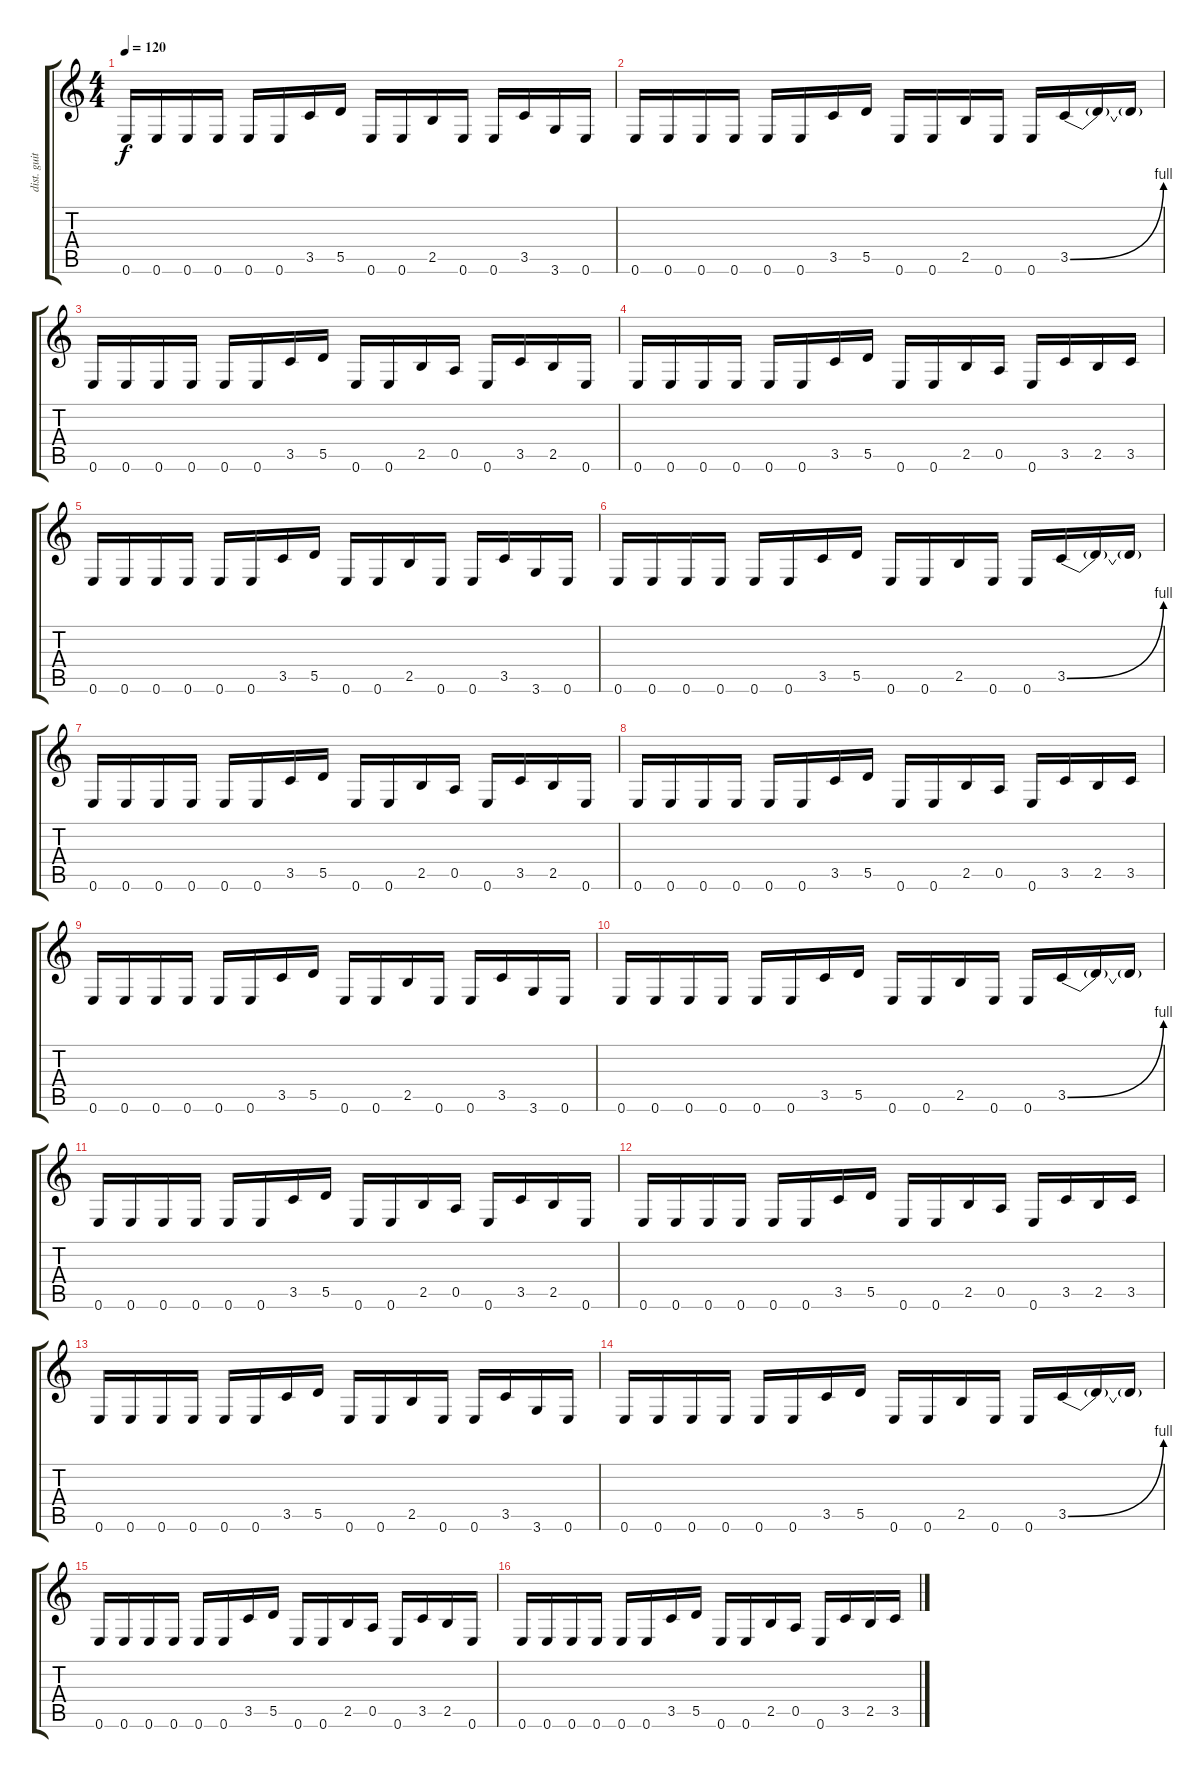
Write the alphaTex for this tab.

\track ("dist. guitar" "dist. guit") {instrument distortionguitar}
\staff {score tabs}
\tuning (E4 B3 G3 D3 A2 E2) {hide}
\ts (4 4)
\tempo 120
\clef g2
\ks c
0.6.16{dy f} 0.6.16 0.6.16 0.6.16 0.6.16 0.6.16 3.5.16 5.5.16 0.6.16 0.6.16 2.5.16 0.6.16 0.6.16 3.5.16 3.6.16 0.6.16 |
0.6.16 0.6.16 0.6.16 0.6.16 0.6.16 0.6.16 3.5.16 5.5.16 0.6.16 0.6.16 2.5.16 0.6.16 0.6.16 3.5{be (bend 0 0 60 4)}.16 3.5{t}.16 3.5{t}.16 |
0.6.16 0.6.16 0.6.16 0.6.16 0.6.16 0.6.16 3.5.16 5.5.16 0.6.16 0.6.16 2.5.16 0.5.16 0.6.16 3.5.16 2.5.16 0.6.16 |
0.6.16 0.6.16 0.6.16 0.6.16 0.6.16 0.6.16 3.5.16 5.5.16 0.6.16 0.6.16 2.5.16 0.5.16 0.6.16 3.5.16 2.5.16 3.5.16 |
0.6.16 0.6.16 0.6.16 0.6.16 0.6.16 0.6.16 3.5.16 5.5.16 0.6.16 0.6.16 2.5.16 0.6.16 0.6.16 3.5.16 3.6.16 0.6.16 |
0.6.16 0.6.16 0.6.16 0.6.16 0.6.16 0.6.16 3.5.16 5.5.16 0.6.16 0.6.16 2.5.16 0.6.16 0.6.16 3.5{be (bend 0 0 60 4)}.16 3.5{t}.16 3.5{t}.16 |
0.6.16 0.6.16 0.6.16 0.6.16 0.6.16 0.6.16 3.5.16 5.5.16 0.6.16 0.6.16 2.5.16 0.5.16 0.6.16 3.5.16 2.5.16 0.6.16 |
0.6.16 0.6.16 0.6.16 0.6.16 0.6.16 0.6.16 3.5.16 5.5.16 0.6.16 0.6.16 2.5.16 0.5.16 0.6.16 3.5.16 2.5.16 3.5.16 |
0.6.16 0.6.16 0.6.16 0.6.16 0.6.16 0.6.16 3.5.16 5.5.16 0.6.16 0.6.16 2.5.16 0.6.16 0.6.16 3.5.16 3.6.16 0.6.16 |
0.6.16 0.6.16 0.6.16 0.6.16 0.6.16 0.6.16 3.5.16 5.5.16 0.6.16 0.6.16 2.5.16 0.6.16 0.6.16 3.5{be (bend 0 0 60 4)}.16 3.5{t}.16 3.5{t}.16 |
0.6.16 0.6.16 0.6.16 0.6.16 0.6.16 0.6.16 3.5.16 5.5.16 0.6.16 0.6.16 2.5.16 0.5.16 0.6.16 3.5.16 2.5.16 0.6.16 |
0.6.16 0.6.16 0.6.16 0.6.16 0.6.16 0.6.16 3.5.16 5.5.16 0.6.16 0.6.16 2.5.16 0.5.16 0.6.16 3.5.16 2.5.16 3.5.16 |
0.6.16 0.6.16 0.6.16 0.6.16 0.6.16 0.6.16 3.5.16 5.5.16 0.6.16 0.6.16 2.5.16 0.6.16 0.6.16 3.5.16 3.6.16 0.6.16 |
0.6.16 0.6.16 0.6.16 0.6.16 0.6.16 0.6.16 3.5.16 5.5.16 0.6.16 0.6.16 2.5.16 0.6.16 0.6.16 3.5{be (bend 0 0 60 4)}.16 3.5{t}.16 3.5{t}.16 |
0.6.16 0.6.16 0.6.16 0.6.16 0.6.16 0.6.16 3.5.16 5.5.16 0.6.16 0.6.16 2.5.16 0.5.16 0.6.16 3.5.16 2.5.16 0.6.16 |
0.6.16 0.6.16 0.6.16 0.6.16 0.6.16 0.6.16 3.5.16 5.5.16 0.6.16 0.6.16 2.5.16 0.5.16 0.6.16 3.5.16 2.5.16 3.5.16
